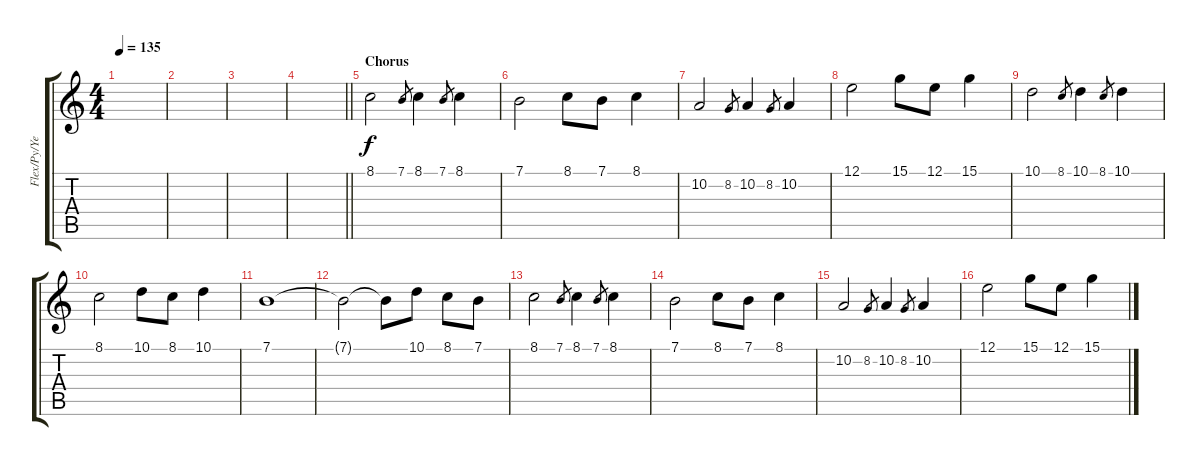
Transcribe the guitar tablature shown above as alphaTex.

\track ("Flex/Py/Yellow" "Flex/Py/Ye") {instrument bagpipe}
\staff {score tabs}
\tuning (E4 B3 G3 D3 A2 E2) {hide}
\ts (4 4)
\tempo 135
\clef g2
\ks c
|
|
|
\barLineRight lightlight
|
\section ("" "Chorus")
8.1.2{instrument bagpipe} 7.1.8{gr} 8.1.4 7.1.8{gr} 8.1.4 |
7.1.2 8.1.8 7.1.8 8.1.4 |
10.2.2 8.2.8{gr} 10.2.4 8.2.8{gr} 10.2.4 |
12.1.2 15.1.8 12.1.8 15.1.4 |
10.1.2 8.1.8{gr} 10.1.4 8.1.8{gr} 10.1.4 |
8.1.2 10.1.8 8.1.8 10.1.4 |
7.1.1 |
7.1{t}.2 7.1{t}.8 10.1.8 8.1.8 7.1.8 |
8.1.2 7.1.8{gr} 8.1.4 7.1.8{gr} 8.1.4 |
7.1.2 8.1.8 7.1.8 8.1.4 |
10.2.2 8.2.8{gr} 10.2.4 8.2.8{gr} 10.2.4 |
12.1.2 15.1.8 12.1.8 15.1.4
